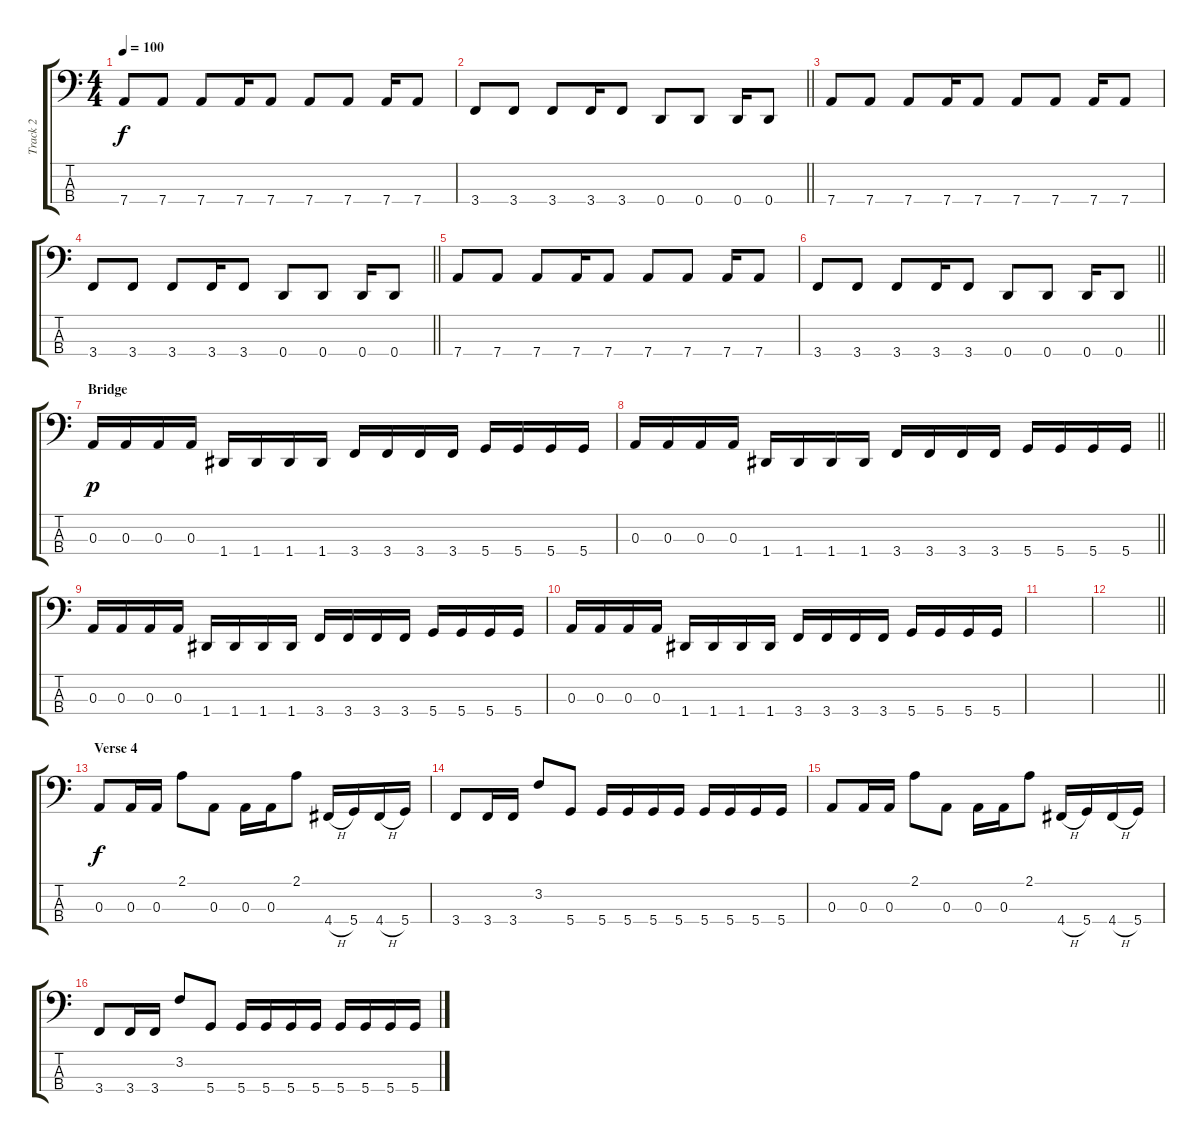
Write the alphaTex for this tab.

\track ("Track 2" "Track 2") {instrument electricbassfinger}
\staff {score tabs}
\tuning (G2 D2 A1 D1) {hide}
\ts (4 4)
\tempo 100
\clef f4
\ks c
7.4.8{dy f} 7.4.8 7.4.8 7.4.16 7.4.8 7.4.8 7.4.8 7.4.16 7.4.8 |
\barLineRight lightlight
3.4.8 3.4.8 3.4.8 3.4.16 3.4.8 0.4.8 0.4.8 0.4.16 0.4.8 |
7.4.8 7.4.8 7.4.8 7.4.16 7.4.8 7.4.8 7.4.8 7.4.16 7.4.8 |
\barLineRight lightlight
3.4.8 3.4.8 3.4.8 3.4.16 3.4.8 0.4.8 0.4.8 0.4.16 0.4.8 |
7.4.8 7.4.8 7.4.8 7.4.16 7.4.8 7.4.8 7.4.8 7.4.16 7.4.8 |
\barLineRight lightlight
3.4.8 3.4.8 3.4.8 3.4.16 3.4.8 0.4.8 0.4.8 0.4.16 0.4.8 |
\section ("" "Bridge")
0.3.16{dy p} 0.3.16 0.3.16 0.3.16 1.4.16 1.4.16 1.4.16 1.4.16 3.4.16 3.4.16 3.4.16 3.4.16 5.4.16 5.4.16 5.4.16 5.4.16 |
\barLineRight lightlight
0.3.16 0.3.16 0.3.16 0.3.16 1.4.16 1.4.16 1.4.16 1.4.16 3.4.16 3.4.16 3.4.16 3.4.16 5.4.16 5.4.16 5.4.16 5.4.16 |
0.3.16 0.3.16 0.3.16 0.3.16 1.4.16 1.4.16 1.4.16 1.4.16 3.4.16 3.4.16 3.4.16 3.4.16 5.4.16 5.4.16 5.4.16 5.4.16 |
0.3.16 0.3.16 0.3.16 0.3.16 1.4.16 1.4.16 1.4.16 1.4.16 3.4.16 3.4.16 3.4.16 3.4.16 5.4.16 5.4.16 5.4.16 5.4.16 |
|
\barLineRight lightlight
|
\section ("" "Verse 4")
0.3.8{dy f} 0.3.16 0.3.16 2.1.8 0.3.8 0.3.16 0.3.16 2.1.8 4.4{h}.16 5.4.16 4.4{h}.16 5.4.16 |
3.4.8 3.4.16 3.4.16 3.2.8 5.4.8 5.4.16 5.4.16 5.4.16 5.4.16 5.4.16 5.4.16 5.4.16 5.4.16 |
0.3.8 0.3.16 0.3.16 2.1.8 0.3.8 0.3.16 0.3.16 2.1.8 4.4{h}.16 5.4.16 4.4{h}.16 5.4.16 |
3.4.8 3.4.16 3.4.16 3.2.8 5.4.8 5.4.16 5.4.16 5.4.16 5.4.16 5.4.16 5.4.16 5.4.16 5.4.16
